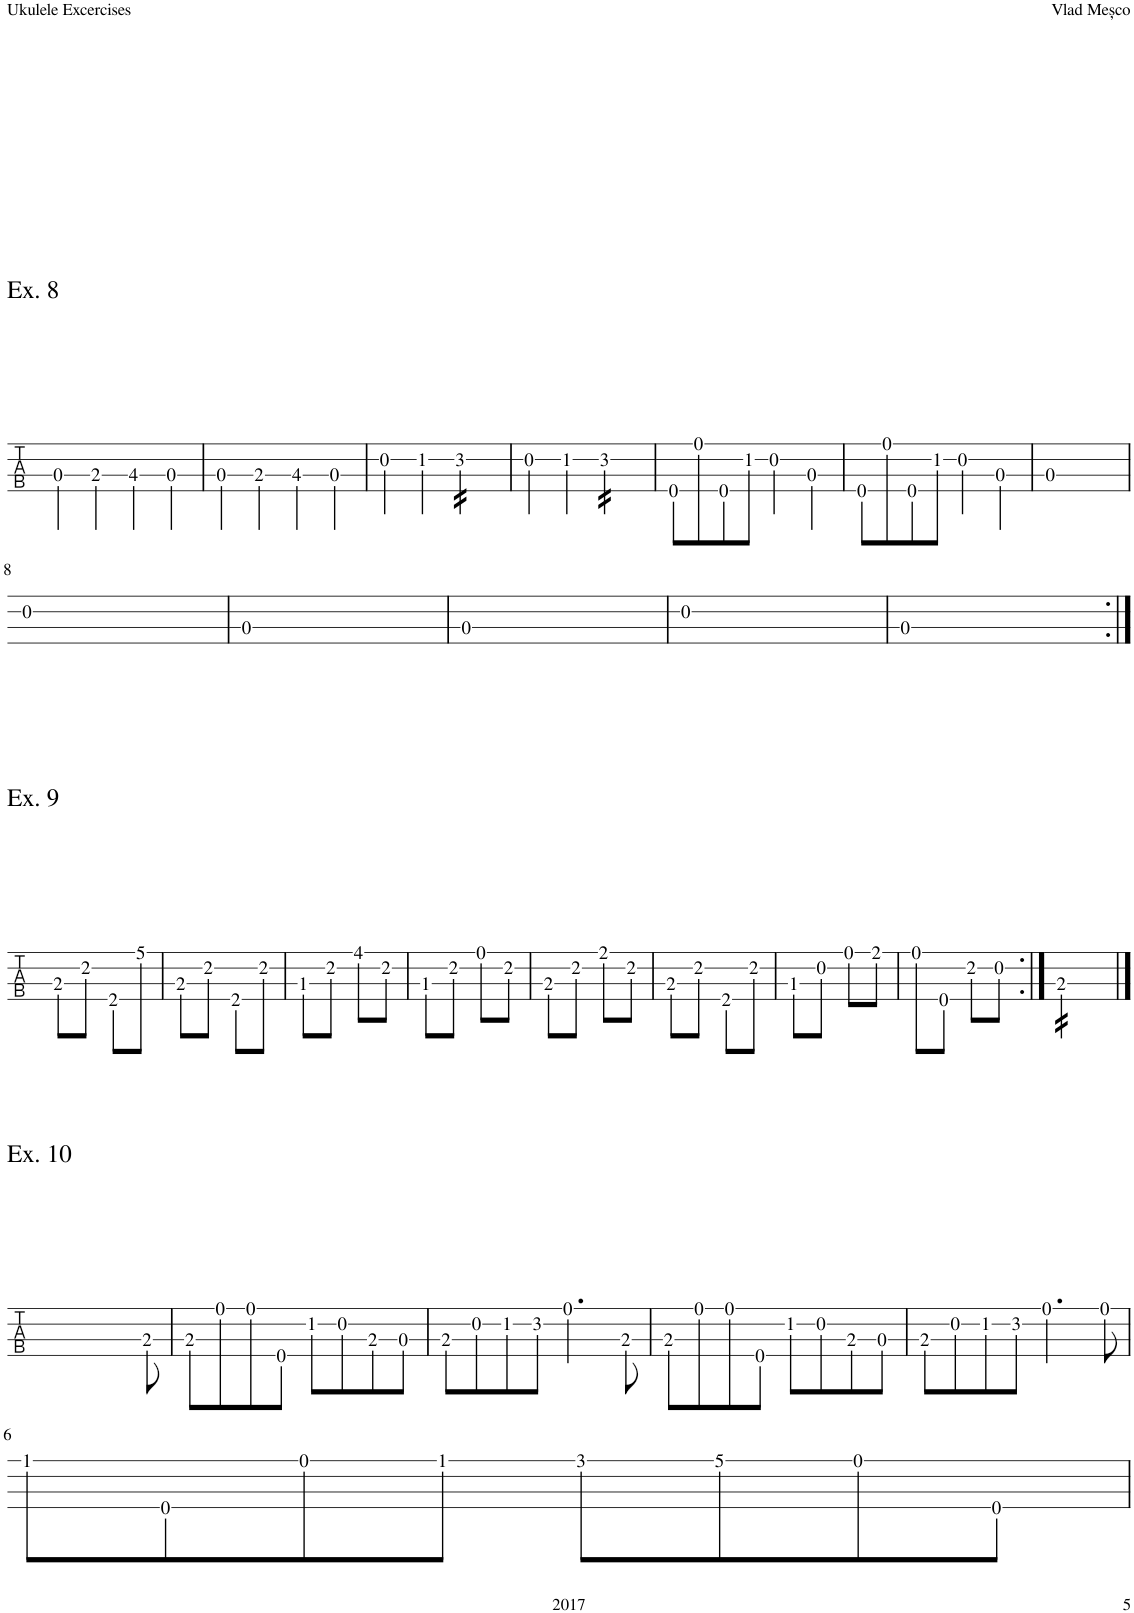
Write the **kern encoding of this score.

**kern
*part1
*staff1
*I"Lute
*I'Lt.
!!LO:PB:g=z
*stria4
*
*k[]
*M4/4
=1
!LO:TX:a:t=Ex. 8
4A\
4B\
4c#\
4A\
=2
4A\
4B\
4c#\
4A\
=3
4d\
4e-\
2f\
=4
4d\
4e-\
2f\
=5
8F\L
8g\
8F\
8e-\J
4d\
4A\
=6
8F\L
8g\
8F\
8e-\J
4d\
4A\
=7
1A
!!LO:LB:g=z
=8
1d
=9
1A
=10
1A
=11
1d
=12
1A
!!LO:LB:g=z
=1:|!
*stria4
*M2/4
!LO:TX:a:t=Ex. 9
8B\L
8e\J
8G\L
8cc\J
=2
8B\L
8e\J
8G\L
8e\J
=3
8B-\L
8e\J
8b\L
8e\J
=4
8B-\L
8e\J
8g\L
8e\J
=5
8B\L
8e\J
8a\L
8e\J
=6
8B\L
8e\J
8G\L
8e\J
=7
8B-\L
8d\J
8g\L
8a\J
=8
8g\L
8F\J
8e\L
8d\J
=9:|!
2B\
!!LO:LB:g=z
==1
*stria4
*M4/4
!LO:TX:a:t=Ex. 10
2..ryy
8B\
=2
8B\L
8g\
8g\
8F\J
8e-\L
8d\
8B\
8A\J
=3
8B\L
8d\
8e-\
8f\J
4.g\
8B\
=4
8B\L
8g\
8g\
8F\J
8e-\L
8d\
8B\
8A\J
=5
8B\L
8d\
8e-\
8f\J
4.g\
8g\
!!LO:LB:g=z
=6
8g#\L
8F\
8g\
8g#\J
8b-\L
8cc\
8g\
8F\J
=
*-
